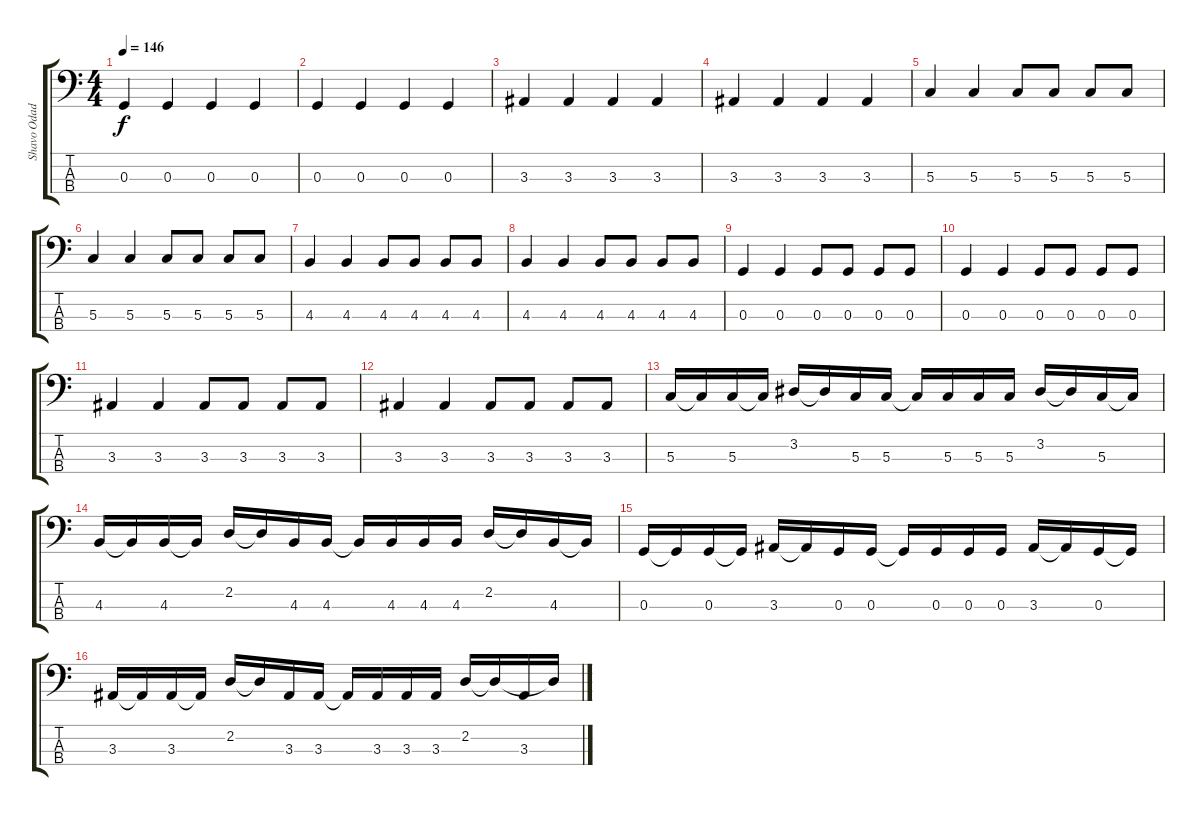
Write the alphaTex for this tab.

\track ("Shavo Odadjian" "Shavo Odad") {instrument electricbasspick}
\staff {score tabs}
\tuning (F2 C2 G1 C1) {hide}
\ts (4 4)
\tempo 146
\clef f4
\ks c
0.3.4{dy f} 0.3.4 0.3.4 0.3.4 |
0.3.4 0.3.4 0.3.4 0.3.4 |
3.3.4 3.3.4 3.3.4 3.3.4 |
3.3.4 3.3.4 3.3.4 3.3.4 |
5.3.4 5.3.4 5.3.8 5.3.8 5.3.8 5.3.8 |
5.3.4 5.3.4 5.3.8 5.3.8 5.3.8 5.3.8 |
4.3.4 4.3.4 4.3.8 4.3.8 4.3.8 4.3.8 |
4.3.4 4.3.4 4.3.8 4.3.8 4.3.8 4.3.8 |
0.3.4 0.3.4 0.3.8 0.3.8 0.3.8 0.3.8 |
0.3.4 0.3.4 0.3.8 0.3.8 0.3.8 0.3.8 |
3.3.4 3.3.4 3.3.8 3.3.8 3.3.8 3.3.8 |
3.3.4 3.3.4 3.3.8 3.3.8 3.3.8 3.3.8 |
5.3.16 5.3{t}.16 5.3.16 5.3{t}.16 3.2.16 3.2{t}.16 5.3.16 5.3.16 5.3{t}.16 5.3.16 5.3.16 5.3.16 3.2.16 3.2{t}.16 5.3.16 5.3{t}.16 |
4.3.16 4.3{t}.16 4.3.16 4.3{t}.16 2.2.16 2.2{t}.16 4.3.16 4.3.16 4.3{t}.16 4.3.16 4.3.16 4.3.16 2.2.16 2.2{t}.16 4.3.16 4.3{t}.16 |
0.3.16 0.3{t}.16 0.3.16 0.3{t}.16 3.3.16 3.3{t}.16 0.3.16 0.3.16 0.3{t}.16 0.3.16 0.3.16 0.3.16 3.3.16 3.3{t}.16 0.3.16 0.3{t}.16 |
3.3.16 3.3{t}.16 3.3.16 3.3{t}.16 2.2.16 2.2{t}.16 3.3.16 3.3.16 3.3{t}.16 3.3.16 3.3.16 3.3.16 2.2.16 2.2{t}.16 3.3.16 2.2{t}.16
